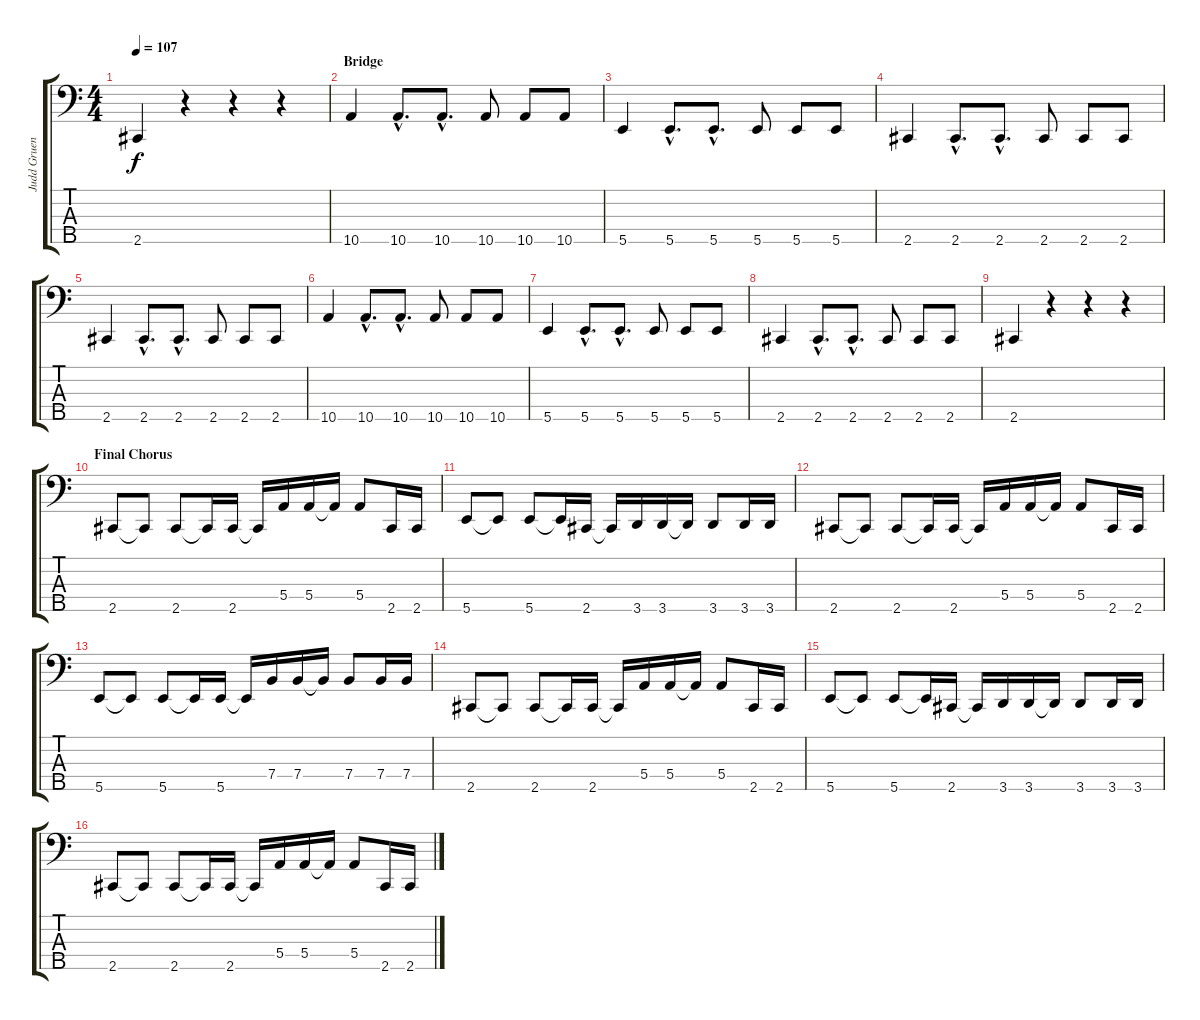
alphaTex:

\track ("Judd Gruenbaum (Volume Effect)" "Judd Gruen") {instrument electricbassfinger}
\staff {score tabs}
\tuning (G2 D2 A1 E1 B0) {hide}
\ts (4 4)
\tempo 107
\clef f4
\ks c
2.5.4{dy f} r.4 r.4 r.4 |
\section ("" "Bridge")
10.5.4 10.5{hac}.8{d} 10.5{hac}.8{d} 10.5.8 10.5.8 10.5.8 |
5.5.4 5.5{hac}.8{d} 5.5{hac}.8{d} 5.5.8 5.5.8 5.5.8 |
2.5.4 2.5{hac}.8{d} 2.5{hac}.8{d} 2.5.8 2.5.8 2.5.8 |
2.5.4 2.5{hac}.8{d} 2.5{hac}.8{d} 2.5.8 2.5.8 2.5.8 |
10.5.4 10.5{hac}.8{d} 10.5{hac}.8{d} 10.5.8 10.5.8 10.5.8 |
5.5.4 5.5{hac}.8{d} 5.5{hac}.8{d} 5.5.8 5.5.8 5.5.8 |
2.5.4 2.5{hac}.8{d} 2.5{hac}.8{d} 2.5.8 2.5.8 2.5.8 |
2.5.4 r.4 r.4 r.4 |
\section ("" "Final Chorus")
2.5.8{instrument electricbasspick} 2.5{t}.8 2.5.8 2.5{t}.16 2.5.16 2.5{t}.16 5.4.16 5.4.16 5.4{t}.16 5.4.8 2.5.16 2.5.16 |
5.5.8 5.5{t}.8 5.5.8 5.5{t}.16 2.5.16 2.5{t}.16 3.5.16 3.5.16 3.5{t}.16 3.5.8 3.5.16 3.5.16 |
2.5.8 2.5{t}.8 2.5.8 2.5{t}.16 2.5.16 2.5{t}.16 5.4.16 5.4.16 5.4{t}.16 5.4.8 2.5.16 2.5.16 |
5.5.8 5.5{t}.8 5.5.8 5.5{t}.16 5.5.16 5.5{t}.16 7.4.16 7.4.16 7.4{t}.16 7.4.8 7.4.16 7.4.16 |
2.5.8 2.5{t}.8 2.5.8 2.5{t}.16 2.5.16 2.5{t}.16 5.4.16 5.4.16 5.4{t}.16 5.4.8 2.5.16 2.5.16 |
5.5.8 5.5{t}.8 5.5.8 5.5{t}.16 2.5.16 2.5{t}.16 3.5.16 3.5.16 3.5{t}.16 3.5.8 3.5.16 3.5.16 |
2.5.8 2.5{t}.8 2.5.8 2.5{t}.16 2.5.16 2.5{t}.16 5.4.16 5.4.16 5.4{t}.16 5.4.8 2.5.16 2.5.16
